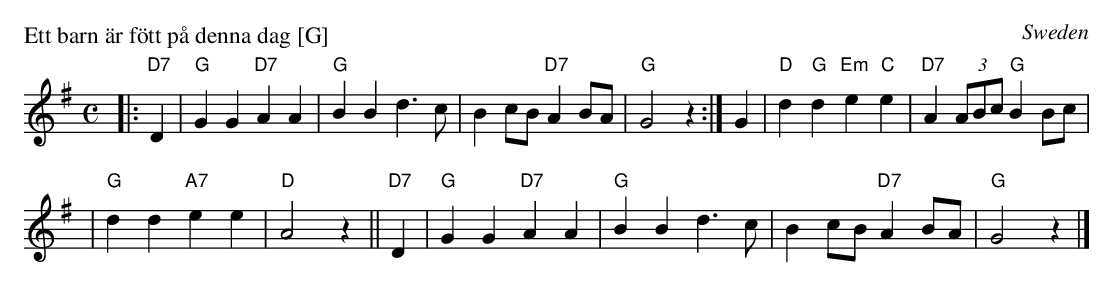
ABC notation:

X:1
P: Ett barn är fött på denna dag [G]
O: Sweden
M: C
L: 1/8
K: G
|: "D7"D2 \
| "G"G2 G2 "D7"A2 A2 \
| "G"B2 B2 d3 c \
| B2 cB "D7"A2 BA \
| "G"G4 z2 :| G2 \
| "D"d2 "G"d2 "Em"e2 "C"e2 \
| "D7"A2 (3ABc "G"B2 Bc |
| "G"d2 d2 "A7"e2 e2 \
| "D"A4 z2 || "D7"D2 \
| "G"G2 G2 "D7"A2 A2 \
| "G"B2 B2 d3 c \
| B2 cB "D7"A2 BA \
| "G"G4 z2 |]
